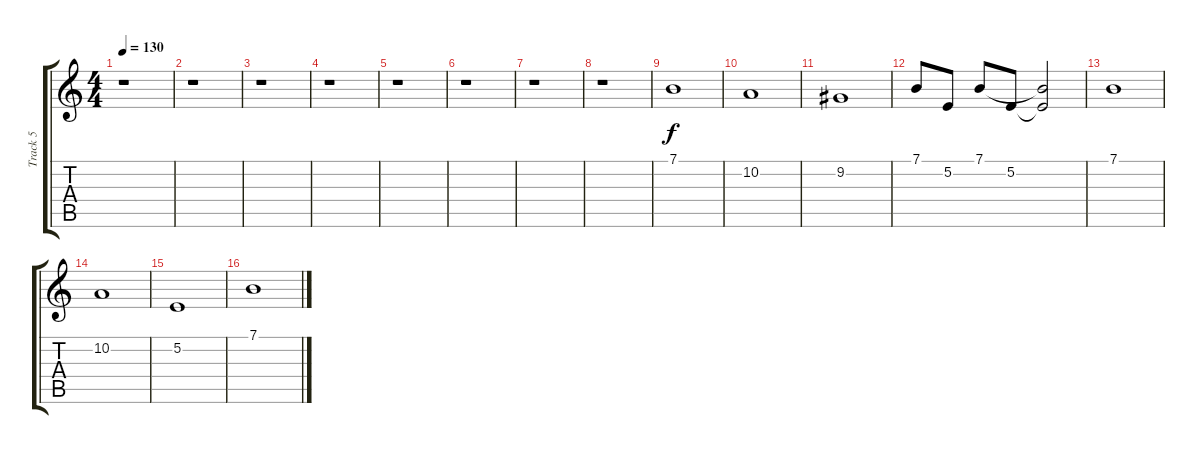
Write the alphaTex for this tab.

\track ("Track 5" "Track 5") {instrument synthstrings1}
\staff {score tabs}
\tuning (E4 B3 G3 D3 A2 E2) {hide}
\ts (4 4)
\tempo 130
\clef g2
\ks c
r.1{dy f} |
r.1 |
r.1 |
r.1 |
r.1 |
r.1 |
r.1 |
r.1 |
7.1.1 |
10.2.1 |
9.2.1 |
7.1.8 5.2.8 7.1.8 5.2.8 (7.1{t} 5.2{t}).2 |
7.1.1 |
10.2.1 |
5.2.1 |
7.1.1
